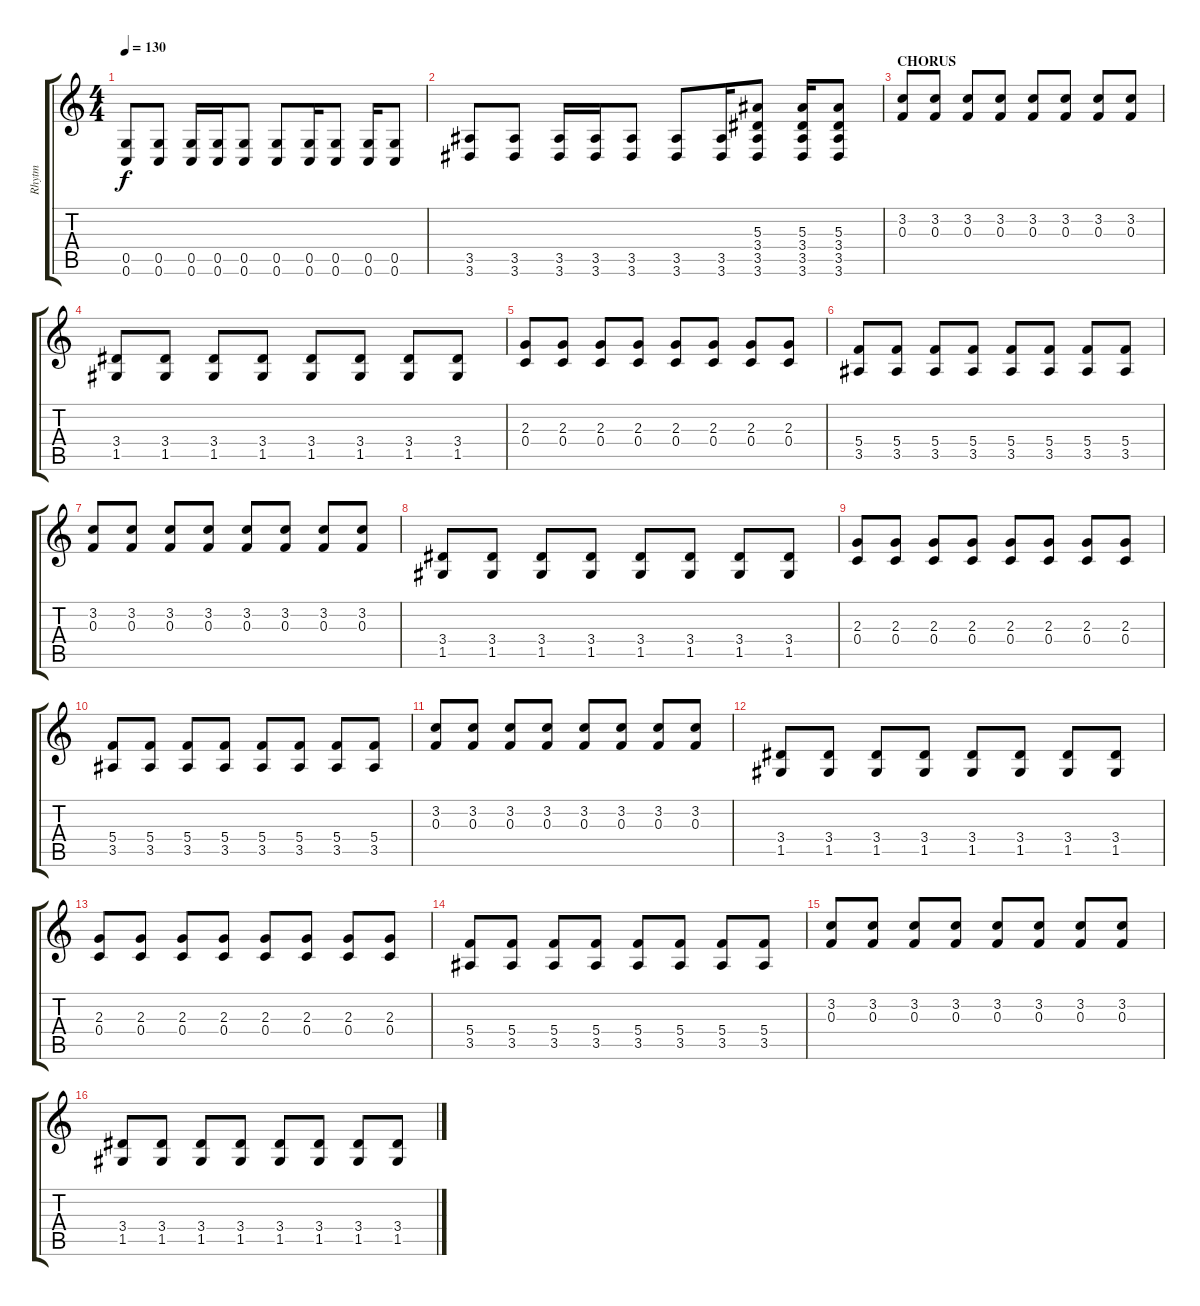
\track ("Rhytm" "Rhytm") {instrument distortionguitar}
\staff {score tabs}
\tuning (D4 A3 F3 C3 G2 C2) {hide}
\ts (4 4)
\tempo 130
\clef g2
\ks c
(0.5 0.6).8{dy f} (0.5 0.6).8 (0.5 0.6).16 (0.5 0.6).16 (0.5 0.6).8 (0.5 0.6).8 (0.5 0.6).16 (0.5 0.6).8 (0.5 0.6).16 (0.5 0.6).8 |
(3.5 3.6).8 (3.5 3.6).8 (3.5 3.6).16 (3.5 3.6).16 (3.5 3.6).8 (3.5 3.6).8 (3.5 3.6).16 (5.3 3.4 3.5 3.6).8 (5.3 3.4 3.5 3.6).16 (5.3 3.4 3.5 3.6).8 |
\section ("" "CHORUS")
(3.2 0.3).8 (3.2 0.3).8 (3.2 0.3).8 (3.2 0.3).8 (3.2 0.3).8 (3.2 0.3).8 (3.2 0.3).8 (3.2 0.3).8 |
(3.4 1.5).8 (3.4 1.5).8 (3.4 1.5).8 (3.4 1.5).8 (3.4 1.5).8 (3.4 1.5).8 (3.4 1.5).8 (3.4 1.5).8 |
(2.3 0.4).8 (2.3 0.4).8 (2.3 0.4).8 (2.3 0.4).8 (2.3 0.4).8 (2.3 0.4).8 (2.3 0.4).8 (2.3 0.4).8 |
(5.4 3.5).8 (5.4 3.5).8 (5.4 3.5).8 (5.4 3.5).8 (5.4 3.5).8 (5.4 3.5).8 (5.4 3.5).8 (5.4 3.5).8 |
(3.2 0.3).8 (3.2 0.3).8 (3.2 0.3).8 (3.2 0.3).8 (3.2 0.3).8 (3.2 0.3).8 (3.2 0.3).8 (3.2 0.3).8 |
(3.4 1.5).8 (3.4 1.5).8 (3.4 1.5).8 (3.4 1.5).8 (3.4 1.5).8 (3.4 1.5).8 (3.4 1.5).8 (3.4 1.5).8 |
(2.3 0.4).8 (2.3 0.4).8 (2.3 0.4).8 (2.3 0.4).8 (2.3 0.4).8 (2.3 0.4).8 (2.3 0.4).8 (2.3 0.4).8 |
(5.4 3.5).8 (5.4 3.5).8 (5.4 3.5).8 (5.4 3.5).8 (5.4 3.5).8 (5.4 3.5).8 (5.4 3.5).8 (5.4 3.5).8 |
(3.2 0.3).8 (3.2 0.3).8 (3.2 0.3).8 (3.2 0.3).8 (3.2 0.3).8 (3.2 0.3).8 (3.2 0.3).8 (3.2 0.3).8 |
(3.4 1.5).8 (3.4 1.5).8 (3.4 1.5).8 (3.4 1.5).8 (3.4 1.5).8 (3.4 1.5).8 (3.4 1.5).8 (3.4 1.5).8 |
(2.3 0.4).8 (2.3 0.4).8 (2.3 0.4).8 (2.3 0.4).8 (2.3 0.4).8 (2.3 0.4).8 (2.3 0.4).8 (2.3 0.4).8 |
(5.4 3.5).8 (5.4 3.5).8 (5.4 3.5).8 (5.4 3.5).8 (5.4 3.5).8 (5.4 3.5).8 (5.4 3.5).8 (5.4 3.5).8 |
(3.2 0.3).8 (3.2 0.3).8 (3.2 0.3).8 (3.2 0.3).8 (3.2 0.3).8 (3.2 0.3).8 (3.2 0.3).8 (3.2 0.3).8 |
(3.4 1.5).8 (3.4 1.5).8 (3.4 1.5).8 (3.4 1.5).8 (3.4 1.5).8 (3.4 1.5).8 (3.4 1.5).8 (3.4 1.5).8
